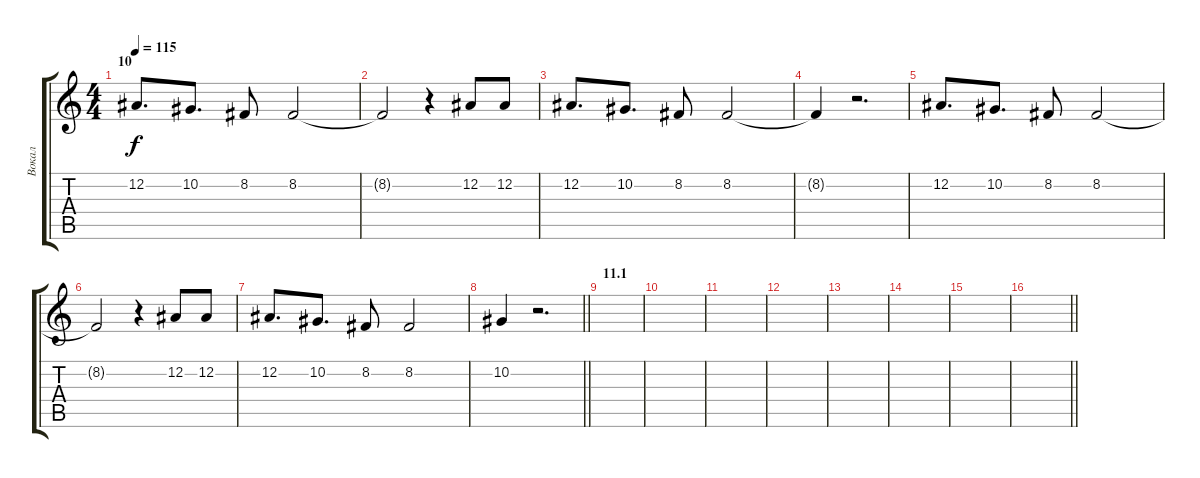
\track ("Вокал" "Вокал") {instrument stringensemble1}
\staff {score tabs}
\tuning (Eb4 Bb3 Gb3 Db3 Ab2 Eb2) {hide}
\ts (4 4)
\section ("" "10")
\tempo 115
\clef g2
\ks c
12.2.8{d dy f} 10.2.8{d} 8.2.8 8.2.2 |
8.2{t}.2 r.4 12.2.8 12.2.8 |
12.2.8{d} 10.2.8{d} 8.2.8 8.2.2 |
8.2{t}.4 r.2{d} |
12.2.8{d} 10.2.8{d} 8.2.8 8.2.2 |
8.2{t}.2 r.4 12.2.8 12.2.8 |
12.2.8{d} 10.2.8{d} 8.2.8 8.2.2 |
\barLineRight lightlight
10.2.4 r.2{d} |
\section ("" "11.1")
|
|
|
|
|
|
|
\barLineRight lightlight
